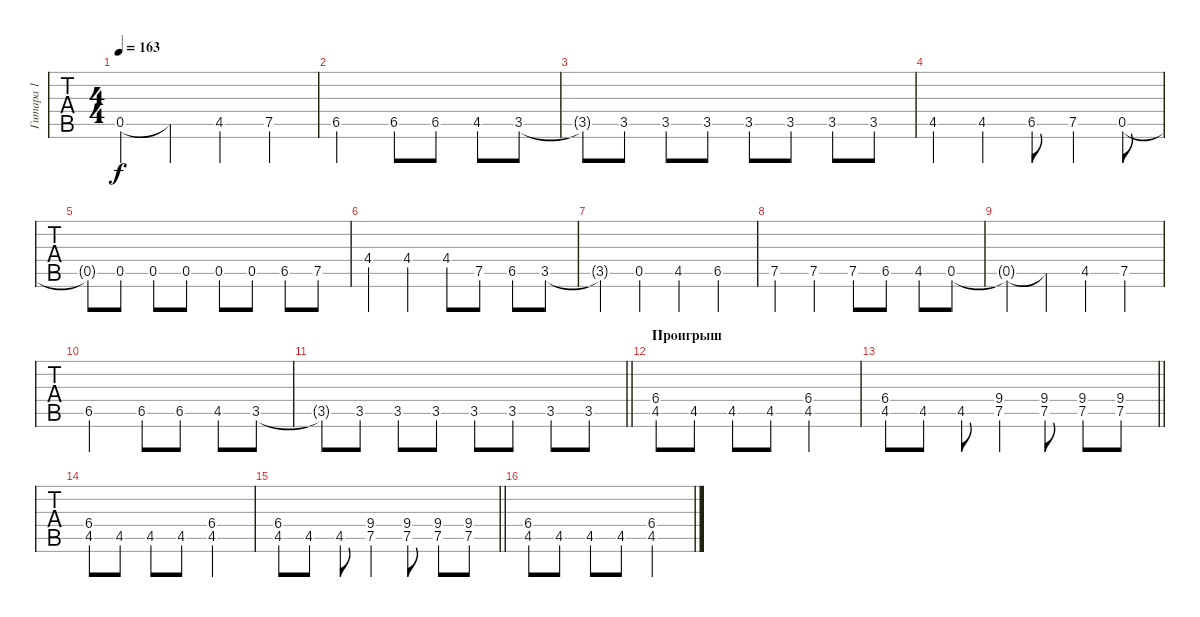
\track ("Гитара 1" "Гитара 1") {instrument distortionguitar}
\staff {tabs}
\tuning (E4 B3 G3 D3 A2 E2) {hide}
\ts (4 4)
\tempo 163
\clef g2
\ks c
0.5{t}.4{dy f} 0.5{t}.4 4.5.4 7.5.4 |
6.5.2 6.5.8 6.5.8 4.5.8 3.5.8 |
3.5{t}.8 3.5.8 3.5.8 3.5.8 3.5.8 3.5.8 3.5.8 3.5.8 |
4.5.4 4.5.4 6.5.8 7.5.4 0.5.8 |
0.5{t}.8 0.5.8 0.5.8 0.5.8 0.5.8 0.5.8 6.5.8 7.5.8 |
4.4.4 4.4.4 4.4.8 7.5.8 6.5.8 3.5.8 |
3.5{t}.4 0.5.4 4.5.4 6.5.4 |
7.5.4 7.5.4 7.5.8 6.5.8 4.5.8 0.5.8 |
0.5{t}.4 0.5{t}.4 4.5.4 7.5.4 |
6.5.2 6.5.8 6.5.8 4.5.8 3.5.8 |
\barLineRight lightlight
3.5{t}.8 3.5.8 3.5.8 3.5.8 3.5.8 3.5.8 3.5.8 3.5.8 |
\section ("" "Проигрыш")
(6.4 4.5).8 4.5.8 4.5.8 4.5.8 (6.4 4.5).2 |
\barLineRight lightlight
(6.4 4.5).8 4.5.8 4.5.8 (9.4 7.5).4 (9.4 7.5).8 (9.4 7.5).8 (9.4 7.5).8 |
(6.4 4.5).8 4.5.8 4.5.8 4.5.8 (6.4 4.5).2 |
\barLineRight lightlight
(6.4 4.5).8 4.5.8 4.5.8 (9.4 7.5).4 (9.4 7.5).8 (9.4 7.5).8 (9.4 7.5).8 |
(6.4 4.5).8 4.5.8 4.5.8 4.5.8 (6.4 4.5).2
